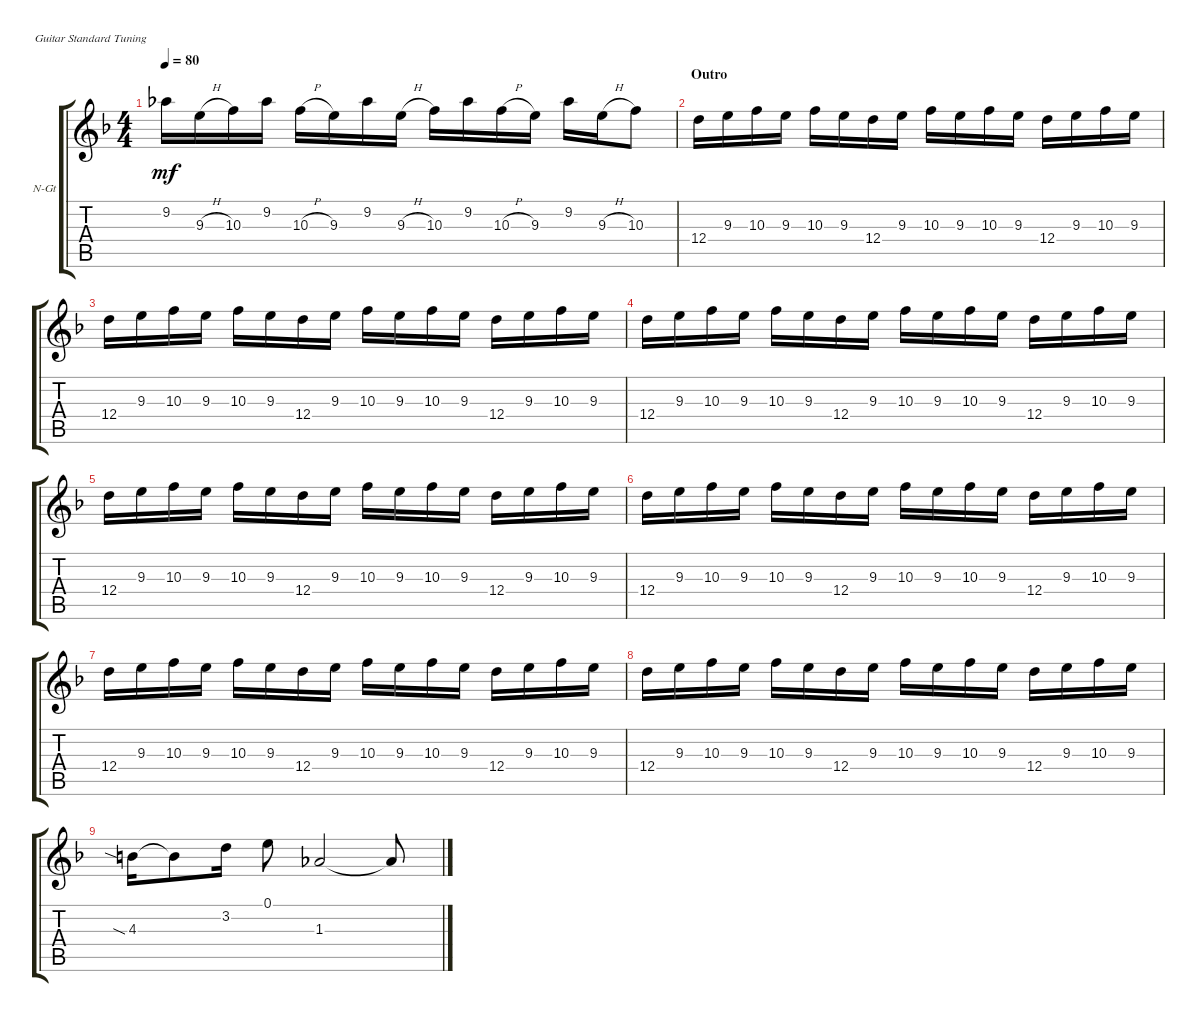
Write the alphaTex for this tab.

\defaultSystemsLayout 4
\bracketExtendMode groupsimilarinstruments
\firstSystemTrackNameOrientation horizontal
\otherSystemsTrackNameOrientation horizontal
\track ("Slash - Acoustic" "N-Gt") {instrument acousticguitarnylon}
\staff {score tabs}
\tuning (E4 B3 G3 D3 A2 E2)
\ts (4 4)
\tempo 80
\clef g2
\ks dminor
9.2.16{dy mf} 9.3{h}.16 10.3.16 9.2.16 10.3{h}.16 9.3.16 9.2.16 9.3{h}.16 10.3.16 9.2.16 10.3{h}.16 9.3.16 9.2.16 9.3{h}.16 10.3.8 |
\section ("" "Outro")
12.4.16 9.3.16 10.3.16 9.3.16 10.3.16 9.3.16 12.4.16 9.3.16 10.3.16 9.3.16 10.3.16 9.3.16 12.4.16 9.3.16 10.3.16 9.3.16 |
12.4.16 9.3.16 10.3.16 9.3.16 10.3.16 9.3.16 12.4.16 9.3.16 10.3.16 9.3.16 10.3.16 9.3.16 12.4.16 9.3.16 10.3.16 9.3.16 |
12.4.16 9.3.16 10.3.16 9.3.16 10.3.16 9.3.16 12.4.16 9.3.16 10.3.16 9.3.16 10.3.16 9.3.16 12.4.16 9.3.16 10.3.16 9.3.16 |
12.4.16 9.3.16 10.3.16 9.3.16 10.3.16 9.3.16 12.4.16 9.3.16 10.3.16 9.3.16 10.3.16 9.3.16 12.4.16 9.3.16 10.3.16 9.3.16 |
12.4.16 9.3.16 10.3.16 9.3.16 10.3.16 9.3.16 12.4.16 9.3.16 10.3.16 9.3.16 10.3.16 9.3.16 12.4.16 9.3.16 10.3.16 9.3.16 |
12.4.16 9.3.16 10.3.16 9.3.16 10.3.16 9.3.16 12.4.16 9.3.16 10.3.16 9.3.16 10.3.16 9.3.16 12.4.16 9.3.16 10.3.16 9.3.16 |
12.4.16 9.3.16 10.3.16 9.3.16 10.3.16 9.3.16 12.4.16 9.3.16 10.3.16 9.3.16 10.3.16 9.3.16 12.4.16 9.3.16 10.3.16 9.3.16 |
4.3{sia}.16 4.3{t}.8 3.2.16 0.1.8 1.3.2 1.3{t}.8
